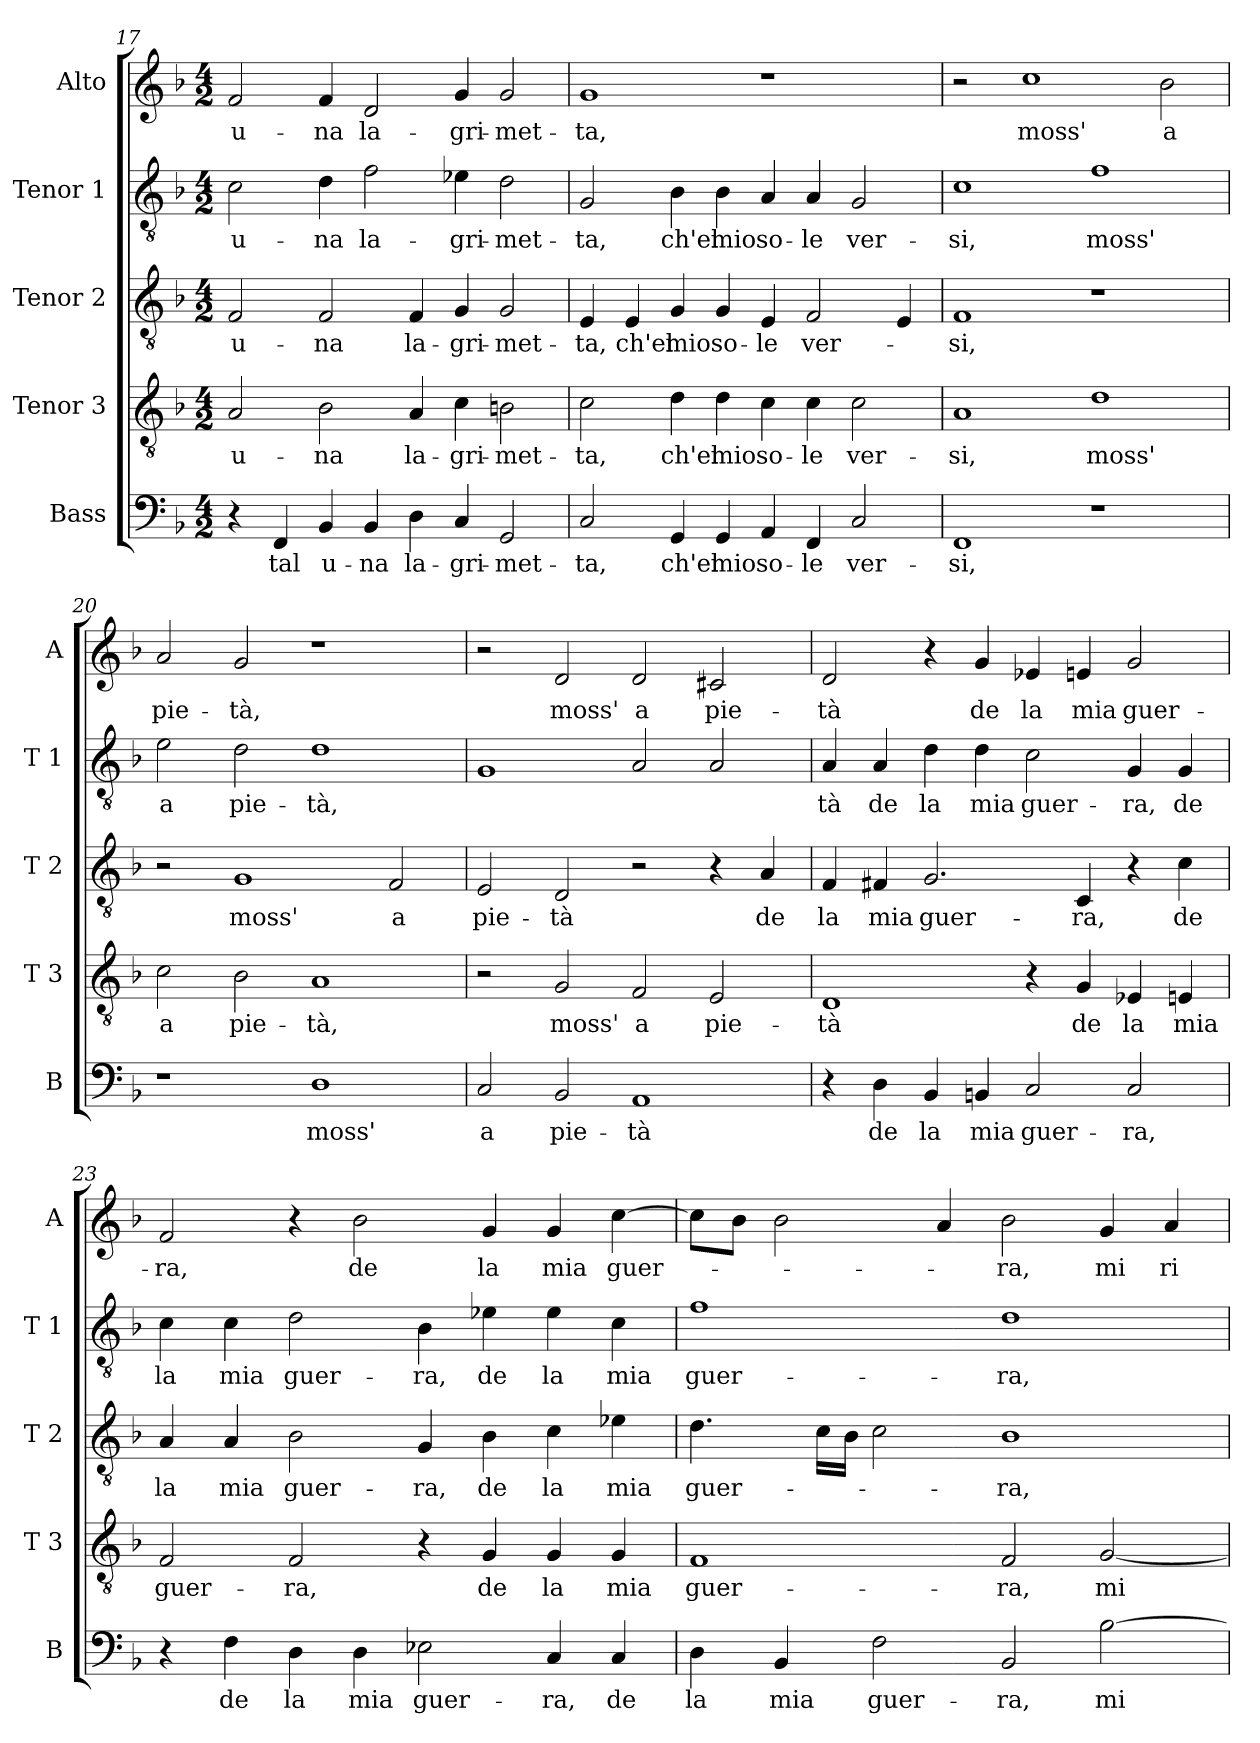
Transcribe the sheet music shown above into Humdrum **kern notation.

**kern	**text	**kern	**text	**kern	**text	**kern	**text	**kern	**text
*part5	*part5	*part4	*part4	*part3	*part3	*part2	*part2	*part1	*part1
*staff5	*staff5	*staff4	*staff4	*staff3	*staff3	*staff2	*staff2	*staff1	*staff1
*I"Bass	*	*I"Tenor 3	*	*I"Tenor 2	*	*I"Tenor 1	*	*I"Alto	*
*I'B	*	*I'T 3	*	*I'T 2	*	*I'T 1	*	*I'A	*
!!LO:LB:g=z
*clefF4	*	*clefGv2	*	*clefGv2	*	*clefGv2	*	*clefG2	*
*k[b-]	*	*k[b-]	*	*k[b-]	*	*k[b-]	*	*k[b-]	*
*F:	*	*F:	*	*F:	*	*F:	*	*F:	*
*M4/2	*	*M4/2	*	*M4/2	*	*M4/2	*	*M4/2	*
=17	=17	=17	=17	=17	=17	=17	=17	=17	=17
!	!	!	!LO:LY:b	!	!LO:LY:b	!	!LO:LY:b	!	!LO:LY:b
4r	.	2A/	u-	2F/	u-	2c\	u-	2f/	u-
!	!LO:LY:b	!	!	!	!	!	!	!	!
4FF/	tal	.	.	.	.	.	.	.	.
!	!LO:LY:b	!	!LO:LY:b	!	!LO:LY:b	!	!LO:LY:b	!	!LO:LY:b
4BB-/	u-	2B-\	-na	2F/	-na	4d\	-na	4f/	-na
!	!LO:LY:b	!	!	!	!	!	!LO:LY:b	!	!LO:LY:b
4BB-/	-na	.	.	.	.	2f\	la-	2d/	la-
!	!LO:LY:b	!	!LO:LY:b	!	!LO:LY:b	!	!	!	!
4D\	la-	4A/	la-	4F/	la-	.	.	.	.
!	!LO:LY:b	!	!LO:LY:b	!	!LO:LY:b	!	!LO:LY:b	!	!LO:LY:b
4C/	-gri-	4c\	-gri-	4G/	-gri-	4e-X\	-gri-	4g/	-gri-
!	!LO:LY:b	!	!LO:LY:b	!	!LO:LY:b	!	!LO:LY:b	!	!LO:LY:b
2GG/	-met-	2Bn\	-met-	2G/	-met-	2d\	-met-	2g/	-met-
=18	=18	=18	=18	=18	=18	=18	=18	=18	=18
!	!LO:LY:b	!	!LO:LY:b	!	!LO:LY:b	!	!LO:LY:b	!	!LO:LY:b
2C/	-ta,	2c\	-ta,	4E/	-ta,	2G/	-ta,	1g	-ta,
!	!	!	!	!	!LO:LY:b	!	!	!	!
.	.	.	.	4E/	ch'el	.	.	.	.
!	!LO:LY:b	!	!LO:LY:b	!	!LO:LY:b	!	!LO:LY:b	!	!
4GG/	ch'el	4d\	ch'el	4G/	mio	4B-\	ch'el	.	.
!	!LO:LY:b	!	!LO:LY:b	!	!LO:LY:b	!	!LO:LY:b	!	!
4GG/	mio	4d\	mio	4G/	so-	4B-\	mio	.	.
!	!LO:LY:b	!	!LO:LY:b	!	!LO:LY:b	!	!LO:LY:b	!	!
4AA/	so-	4c\	so-	4E/	-le	4A/	so-	1r	.
!	!LO:LY:b	!	!LO:LY:b	!	!LO:LY:b	!	!LO:LY:b	!	!
4FF/	-le	4c\	-le	2F/	ver-	4A/	-le	.	.
!	!LO:LY:b	!	!LO:LY:b	!	!	!	!LO:LY:b	!	!
2C/	ver-	2c\	ver-	.	.	2G/	ver-	.	.
.	.	.	.	4E/	.	.	.	.	.
=19	=19	=19	=19	=19	=19	=19	=19	=19	=19
!	!LO:LY:b	!	!LO:LY:b	!	!LO:LY:b	!	!LO:LY:b	!	!
1FF	-si,	1A	-si,	1F	-si,	1c	-si,	2r	.
!	!	!	!	!	!	!	!	!	!LO:LY:b
.	.	.	.	.	.	.	.	1cc	moss'
!	!	!	!LO:LY:b	!	!	!	!LO:LY:b	!	!
1r	.	1d	moss'	1r	.	1f	moss'	.	.
!	!	!	!	!	!	!	!	!	!LO:LY:b
.	.	.	.	.	.	.	.	2b-\	a
=20	=20	=20	=20	=20	=20	=20	=20	=20	=20
!	!	!	!LO:LY:b	!	!	!	!LO:LY:b	!	!LO:LY:b
1r	.	2c\	a	2r	.	2e\	a	2a/	pie-
!	!	!	!LO:LY:b	!	!LO:LY:b	!	!LO:LY:b	!	!LO:LY:b
.	.	2B-\	pie-	1G	moss'	2d\	pie-	2g/	-tà,
!	!LO:LY:b	!	!LO:LY:b	!	!	!	!LO:LY:b	!	!
1D	moss'	1A	-tà,	.	.	1d	-tà,	1r	.
!	!	!	!	!	!LO:LY:b	!	!	!	!
.	.	.	.	2F/	a	.	.	.	.
!!LO:PB:g=z
=21	=21	=21	=21	=21	=21	=21	=21	=21	=21
!	!LO:LY:b	!	!	!	!LO:LY:b	!	!	!	!
2C/	a	2r	.	2E/	pie-	1G	.	2r	.
!	!LO:LY:b	!	!LO:LY:b	!	!LO:LY:b	!	!	!	!LO:LY:b
2BB-/	pie-	2G/	moss'	2D/	-tà	.	.	2d/	moss'
!	!LO:LY:b	!	!LO:LY:b	!	!	!	!	!	!LO:LY:b
1AA	-tà	2F/	a	2r	.	2A/	.	2d/	a
!	!	!	!LO:LY:b	!	!	!	!	!	!LO:LY:b
.	.	2E/	pie-	4r	.	2A/	.	2c#X/	pie-
!	!	!	!	!	!LO:LY:b	!	!	!	!
.	.	.	.	4A/	de	.	.	.	.
=22	=22	=22	=22	=22	=22	=22	=22	=22	=22
!	!	!	!LO:LY:b	!	!LO:LY:b	!	!LO:LY:b	!	!LO:LY:b
4r	.	1D	-tà	4F/	la	4A/	tà	2d/	-tà
!	!LO:LY:b	!	!	!	!LO:LY:b	!	!LO:LY:b	!	!
4D\	de	.	.	4F#X/	mia	4A/	de	.	.
!	!LO:LY:b	!	!	!	!LO:LY:b	!	!LO:LY:b	!	!
4BB-/	la	.	.	2.G/	guer-	4d\	la	4r	.
!	!LO:LY:b	!	!	!	!	!	!LO:LY:b	!	!LO:LY:b
4BBn/	mia	.	.	.	.	4d\	mia	4g/	de
!	!LO:LY:b	!	!	!	!	!	!LO:LY:b	!	!LO:LY:b
2C/	guer-	4r	.	.	.	2c\	guer-	4e-X/	la
!	!	!	!LO:LY:b	!	!LO:LY:b	!	!	!	!LO:LY:b
.	.	4G/	de	4C/	-ra,	.	.	4en/	mia
!	!LO:LY:b	!	!LO:LY:b	!	!	!	!LO:LY:b	!	!LO:LY:b
2C/	-ra,	4E-X/	la	4r	.	4G/	-ra,	2g/	guer-
!	!	!	!LO:LY:b	!	!LO:LY:b	!	!LO:LY:b	!	!
.	.	4En/	mia	4c\	de	4G/	de	.	.
=23	=23	=23	=23	=23	=23	=23	=23	=23	=23
!	!	!	!LO:LY:b	!	!LO:LY:b	!	!LO:LY:b	!	!LO:LY:b
4r	.	2F/	guer-	4A/	la	4c\	la	2f/	-ra,
!	!LO:LY:b	!	!	!	!LO:LY:b	!	!LO:LY:b	!	!
4F\	de	.	.	4A/	mia	4c\	mia	.	.
!	!LO:LY:b	!	!LO:LY:b	!	!LO:LY:b	!	!LO:LY:b	!	!
4D\	la	2F/	-ra,	2B-\	guer-	2d\	guer-	4r	.
!	!LO:LY:b	!	!	!	!	!	!	!	!LO:LY:b
4D\	mia	.	.	.	.	.	.	2b-\	de
!	!LO:LY:b	!	!	!	!LO:LY:b	!	!LO:LY:b	!	!
2E-X\	guer-	4r	.	4G/	-ra,	4B-\	-ra,	.	.
!	!	!	!LO:LY:b	!	!LO:LY:b	!	!LO:LY:b	!	!LO:LY:b
.	.	4G/	de	4B-\	de	4e-X\	de	4g/	la
!	!LO:LY:b	!	!LO:LY:b	!	!LO:LY:b	!	!LO:LY:b	!	!LO:LY:b
4C/	-ra,	4G/	la	4c\	la	4e-\	la	4g/	mia
!	!LO:LY:b	!	!LO:LY:b	!	!LO:LY:b	!	!LO:LY:b	!	!LO:LY:b
4C/	de	4G/	mia	4e-X\	mia	4c\	mia	[4cc\	guer-
!!LO:LB:g=z
=24	=24	=24	=24	=24	=24	=24	=24	=24	=24
!	!LO:LY:b	!	!LO:LY:b	!	!LO:LY:b	!	!LO:LY:b	!	!
4D\	la	1F	guer-	4.d\	guer-	1f	guer-	8cc\L]	.
.	.	.	.	.	.	.	.	8b-\J	.
!	!LO:LY:b	!	!	!	!	!	!	!	!
4BB-/	mia	.	.	.	.	.	.	2b-\	.
.	.	.	.	16c\LL	.	.	.	.	.
.	.	.	.	16B-\JJ	.	.	.	.	.
!	!LO:LY:b	!	!	!	!	!	!	!	!
2F\	guer-	.	.	2c\	.	.	.	.	.
.	.	.	.	.	.	.	.	4a/	.
!	!LO:LY:b	!	!LO:LY:b	!	!LO:LY:b	!	!LO:LY:b	!	!LO:LY:b
2BB-/	-ra,	2F/	-ra,	1B-	-ra,	1d	-ra,	2b-\	-ra,
!	!LO:LY:b	!	!LO:LY:b	!	!	!	!	!	!LO:LY:b
[2B-\	mi	[2G/	mi	.	.	.	.	4g/	mi
!	!	!	!	!	!	!	!	!	!LO:LY:b
.	.	.	.	.	.	.	.	4a/	ri-
=	=	=	=	=	=	=	=	=	=
*-	*-	*-	*-	*-	*-	*-	*-	*-	*-
